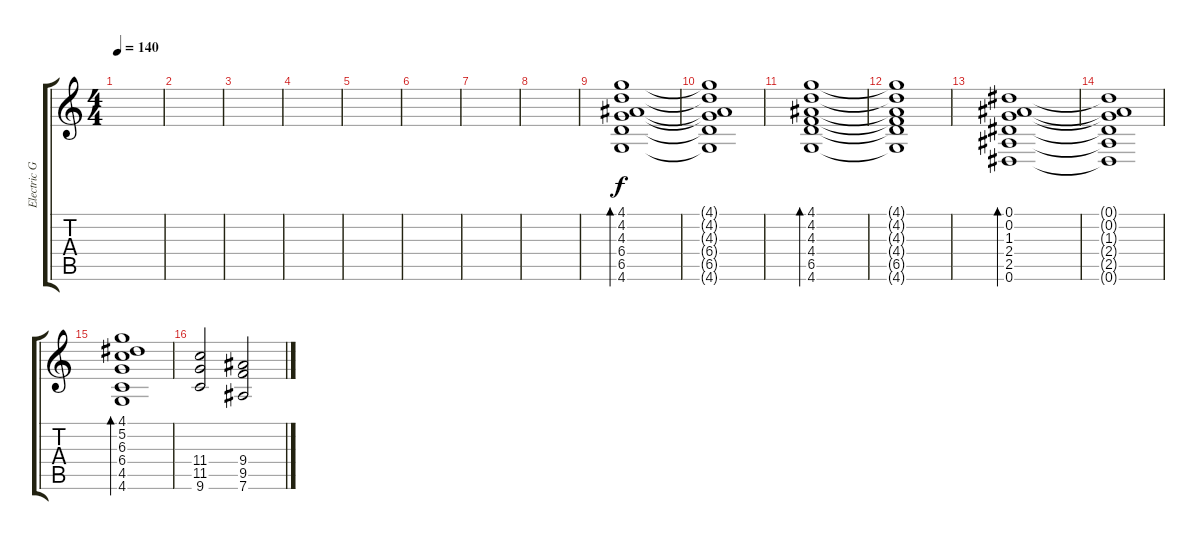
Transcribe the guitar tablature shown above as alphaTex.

\track ("Electric Guitar" "Electric G") {instrument distortionguitar}
\staff {score tabs}
\tuning (Eb4 Bb3 Gb3 Db3 Ab2 Eb2) {hide}
\ts (4 4)
\tempo 140
\clef g2
\ks c
|
|
|
|
|
|
|
|
(4.1 4.2 4.3 6.4 6.5 4.6).1{bd 480 instrument electricguitarclean} |
(4.1{t} 4.2{t} 4.3{t} 6.4{t} 6.5{t} 4.6{t}).1 |
(4.1 4.2 4.3 4.4 6.5 4.6).1{bd 480} |
(4.1{t} 4.2{t} 4.3{t} 4.4{t} 6.5{t} 4.6{t}).1 |
(0.1 0.2 1.3 2.4 2.5 0.6).1{bd 480} |
(0.1{t} 0.2{t} 1.3{t} 2.4{t} 2.5{t} 0.6{t}).1 |
(4.1 5.2 6.3 6.4 4.5 4.6).1{bd 480} |
(11.4 11.5 9.6).2{instrument distortionguitar} (9.4 9.5 7.6).2
